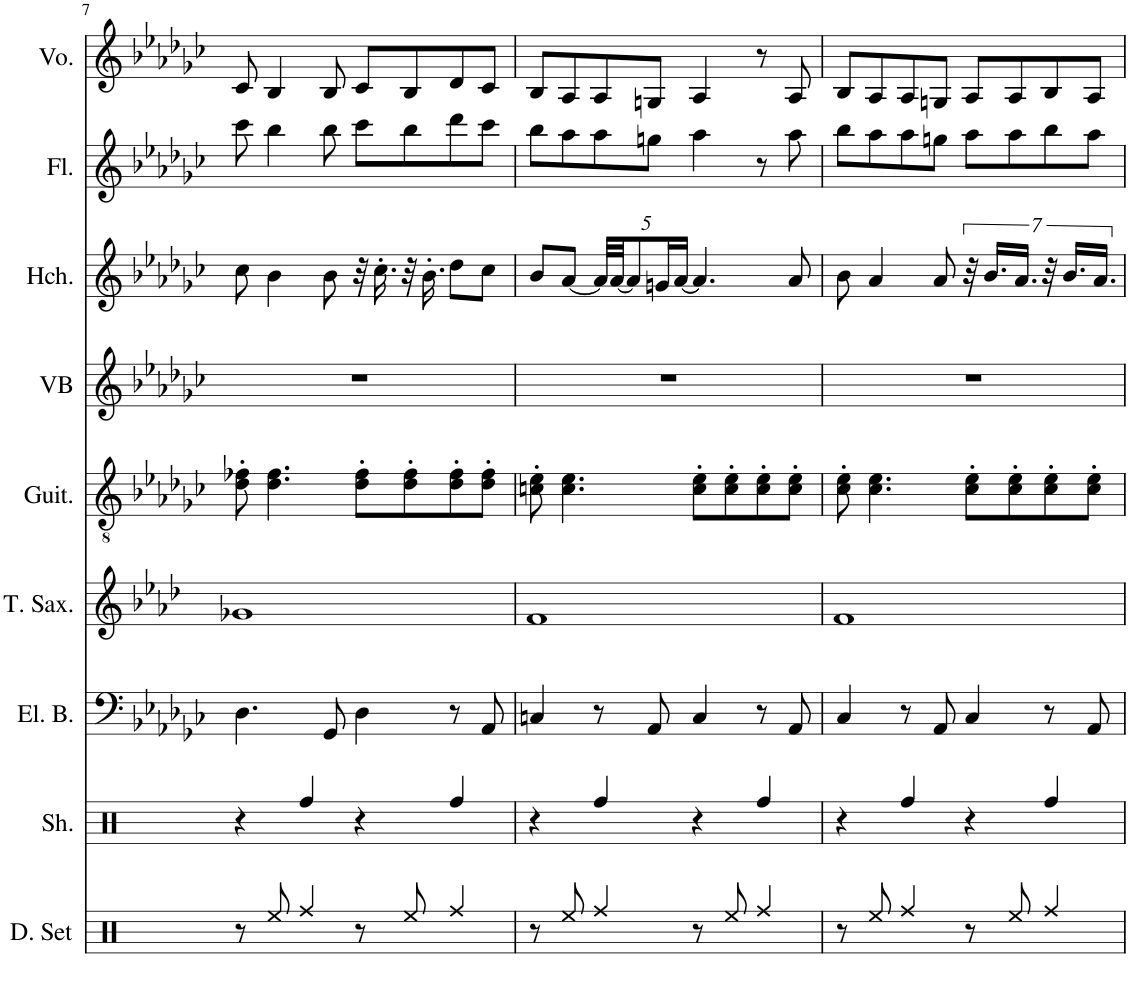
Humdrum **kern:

**kern	**kern	**kern	**kern	**kern	**kern	**kern	**kern	**kern
*part9	*part8	*part7	*part6	*part5	*part4	*part3	*part2	*part1
*staff9	*staff8	*staff7	*staff6	*staff5	*staff4	*staff3	*staff2	*staff1
*I"Drumset	*I"Shaker	*I"Electric Bass	*I"Tenor Saxophone	*I"Acoustic Guitar	*I"Vocal Backup	*I"Harpsichord	*I"Flute	*I"Melody Vocal
*I'D. Set	*I'Sh.	*I'El. B.	*I'T. Sax.	*I'Guit.	*I'VB	*I'Hch.	*I'Fl.	*I'Vo.
!!LO:PB:g=z
*clefX	*clefX	*clefF4	*clefG2	*clefGv2	*clefG2	*clefG2	*clefG2	*clefG2
*	*	*Trd7c12	*Trd8c14	*	*	*	*	*
*k[]	*k[]	*k[b-e-a-d-g-c-]	*k[b-e-a-d-]	*k[b-e-a-d-g-c-]	*k[b-e-a-d-g-c-]	*k[b-e-a-d-g-c-]	*k[b-e-a-d-g-c-]	*k[b-e-a-d-g-c-]
*M4/4	*M4/4	*M4/4	*M4/4	*M4/4	*M4/4	*M4/4	*M4/4	*M4/4
=7	=7	=7	=7	=7	=7	=7	=7	=7
8r	4r	4.D-\	1g-X	8d-\' 8f-X\'	1r	8cc-\	8ccc-\	8c-/
8Ree/	.	.	.	4.d-\ 4.f-\	.	4b-\	4bb-\	4B-/
4Rff/	4Rff/	.	.	.	.	.	.	.
.	.	8GG-/	.	.	.	8b-\	8bb-\	8B-/
8r	4r	4D-\	.	8d-\' 8f-\'L	.	32r	8ccc-\L	8c-/L
.	.	.	.	.	.	16.cc-'\	.	.
8Ree/	.	.	.	8d-\' 8f-\'	.	32r	8bb-\	8B-/
.	.	.	.	.	.	16.b-'\	.	.
4Rff/	4Rff/	8r	.	8d-\' 8f-\'	.	8dd-\L	8ddd-\	8d-/
.	.	8AA-/	.	8d-\' 8f-\'J	.	8cc-\J	8ccc-\J	8c-/J
=8	=8	=8	=8	=8	=8	=8	=8	=8
8r	4r	4Cn/	1f	8cn\' 8e-\'	1r	8b-/L	8bb-\L	8B-/L
8Ree/	.	.	.	4.c\ 4.e-\	.	[8a-/J	8aa-\	8A-/
*	*	*	*	*	*	*Xbrackettup	*	*
4Rff/	4Rff/	8r	.	.	.	40a-/LLL]	8aa-\	8A-/
.	.	.	.	.	.	[40a-/JJ	.	.
.	.	.	.	.	.	10a-/]	.	.
.	.	8AA-/	.	.	.	.	8ggn\J	8Gn/J
.	.	.	.	.	.	20gn/L	.	.
.	.	.	.	.	.	[20a-/JJ	.	.
8r	4r	4C/	.	8c\' 8e-\'L	.	4.a-/]	4aa-\	4A-/
8Ree/	.	.	.	8c\' 8e-\'	.	.	.	.
4Rff/	4Rff/	8r	.	8c\' 8e-\'	.	.	8r	8r
.	.	8AA-/	.	8c\' 8e-\'J	.	8a-/	8aa-\	8A-/
=9	=9	=9	=9	=9	=9	=9	=9	=9
8r	4r	4C-/	1f	8c-\' 8e-\'	1r	8b-\	8bb-\L	8B-/L
8Ree/	.	.	.	4.c-\ 4.e-\	.	4a-/	8aa-\	8A-/
4Rff/	4Rff/	8r	.	.	.	.	8aa-\	8A-/
.	.	8AA-/	.	.	.	8a-/	8ggn\J	8Gn/J
*	*	*	*	*	*	*brackettup	*	*
8r	4r	4C-/	.	8c-\' 8e-\'L	.	28r	8aa-\L	8A-/L
.	.	.	.	.	.	14.b-/LL	.	.
8Ree/	.	.	.	8c-\' 8e-\'	.	.	8aa-\	8A-/
.	.	.	.	.	.	14.a-/JJ	.	.
4Rff/	4Rff/	8r	.	8c-\' 8e-\'	.	28r	8bb-\	8B-/
.	.	.	.	.	.	14.b-/LL	.	.
.	.	8AA-/	.	8c-\' 8e-\'J	.	.	8aa-\J	8A-/J
.	.	.	.	.	.	14.a-/JJ	.	.
=	=	=	=	=	=	=	=	=
*-	*-	*-	*-	*-	*-	*-	*-	*-
